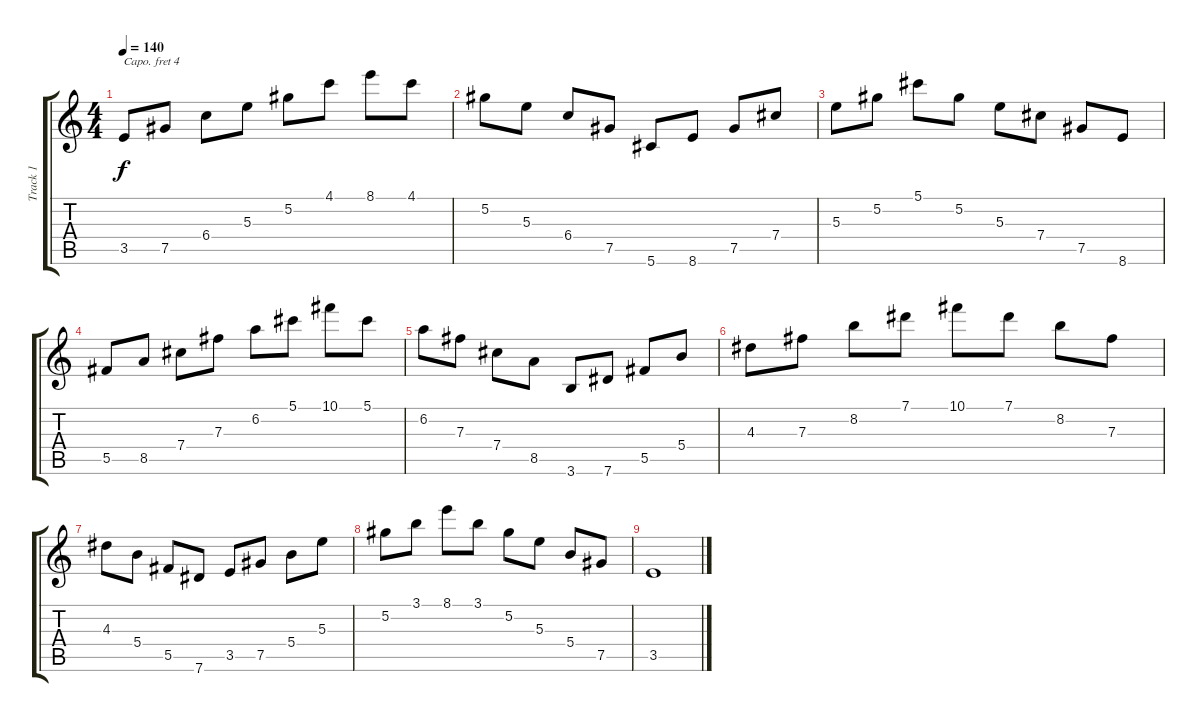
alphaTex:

\track ("Track 1" "Track 1") {instrument overdrivenguitar}
\staff {score tabs}
\capo 4
\tuning (E4 B3 G3 D3 A2 E2) {hide}
\ts (4 4)
\tempo 140
\clef g2
\ks c
3.5.8{dy f} 7.5.8 6.4.8 5.3.8 5.2.8 4.1.8 8.1.8 4.1.8 |
5.2.8 5.3.8 6.4.8 7.5.8 5.6.8 8.6.8 7.5.8 7.4.8 |
5.3.8 5.2.8 5.1.8 5.2.8 5.3.8 7.4.8 7.5.8 8.6.8 |
5.5.8 8.5.8 7.4.8 7.3.8 6.2.8 5.1.8 10.1.8 5.1.8 |
6.2.8 7.3.8 7.4.8 8.5.8 3.6.8 7.6.8 5.5.8 5.4.8 |
4.3.8 7.3.8 8.2.8 7.1.8 10.1.8 7.1.8 8.2.8 7.3.8 |
4.3.8 5.4.8 5.5.8 7.6.8 3.5.8 7.5.8 5.4.8 5.3.8 |
5.2.8 3.1.8 8.1.8 3.1.8 5.2.8 5.3.8 5.4.8 7.5.8 |
3.5.1
